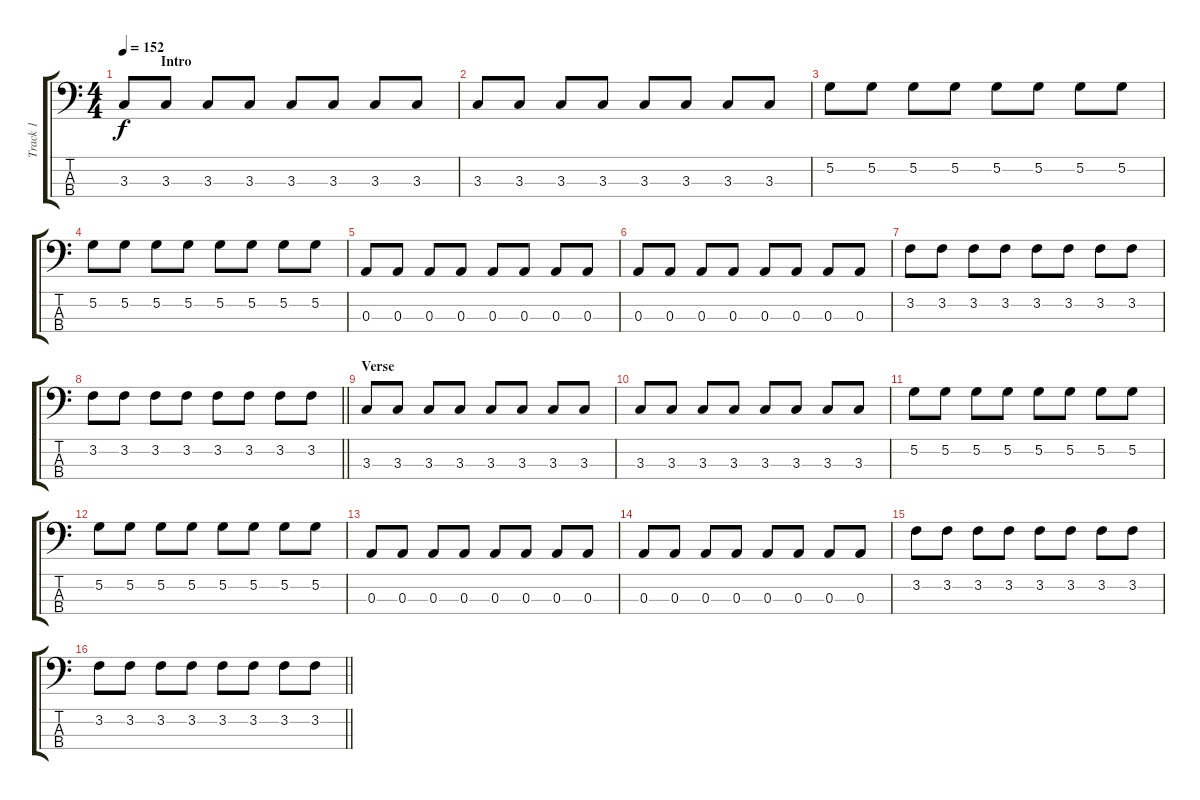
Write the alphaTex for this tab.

\track ("Track 1" "Track 1") {instrument electricbasspick}
\staff {score tabs}
\tuning (G2 D2 A1 E1) {hide}
\ts (4 4)
\section ("" "            Intro")
\tempo 152
\clef f4
\ks c
3.3.8{dy f instrument electricbasspick} 3.3.8 3.3.8 3.3.8 3.3.8 3.3.8 3.3.8 3.3.8 |
3.3.8 3.3.8 3.3.8 3.3.8 3.3.8 3.3.8 3.3.8 3.3.8 |
5.2.8 5.2.8 5.2.8 5.2.8 5.2.8 5.2.8 5.2.8 5.2.8 |
5.2.8 5.2.8 5.2.8 5.2.8 5.2.8 5.2.8 5.2.8 5.2.8 |
0.3.8 0.3.8 0.3.8 0.3.8 0.3.8 0.3.8 0.3.8 0.3.8 |
0.3.8 0.3.8 0.3.8 0.3.8 0.3.8 0.3.8 0.3.8 0.3.8 |
3.2.8 3.2.8 3.2.8 3.2.8 3.2.8 3.2.8 3.2.8 3.2.8 |
\barLineRight lightlight
3.2.8 3.2.8 3.2.8 3.2.8 3.2.8 3.2.8 3.2.8 3.2.8 |
\section ("" "Verse")
3.3.8 3.3.8 3.3.8 3.3.8 3.3.8 3.3.8 3.3.8 3.3.8 |
3.3.8 3.3.8 3.3.8 3.3.8 3.3.8 3.3.8 3.3.8 3.3.8 |
5.2.8 5.2.8 5.2.8 5.2.8 5.2.8 5.2.8 5.2.8 5.2.8 |
5.2.8 5.2.8 5.2.8 5.2.8 5.2.8 5.2.8 5.2.8 5.2.8 |
0.3.8 0.3.8 0.3.8 0.3.8 0.3.8 0.3.8 0.3.8 0.3.8 |
0.3.8 0.3.8 0.3.8 0.3.8 0.3.8 0.3.8 0.3.8 0.3.8 |
3.2.8 3.2.8 3.2.8 3.2.8 3.2.8 3.2.8 3.2.8 3.2.8 |
\barLineRight lightlight
3.2.8 3.2.8 3.2.8 3.2.8 3.2.8 3.2.8 3.2.8 3.2.8
